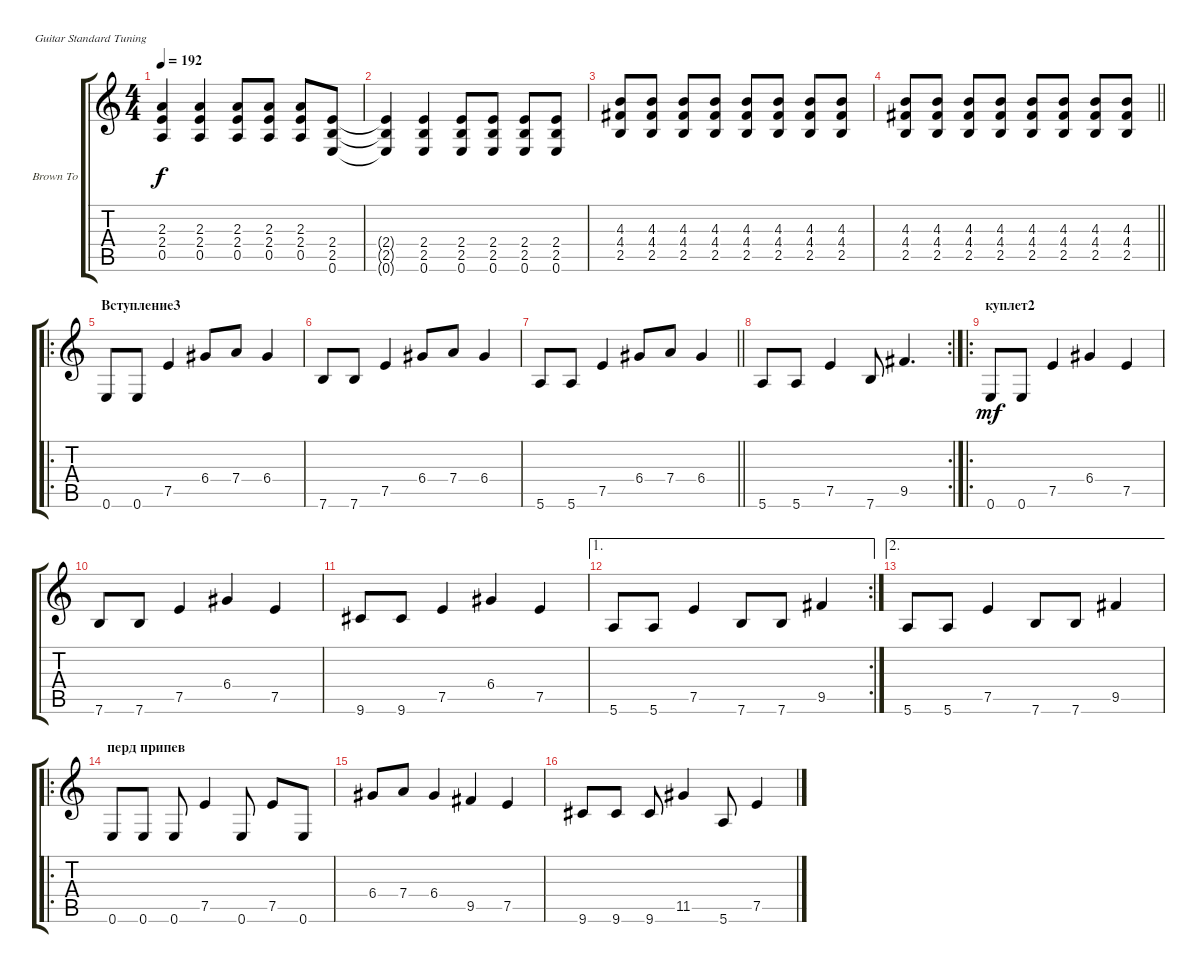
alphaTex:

\defaultSystemsLayout 4
\bracketExtendMode groupsimilarinstruments
\firstSystemTrackNameOrientation horizontal
\otherSystemsTrackNameOrientation horizontal
\track ("Tom Thacker" "Brown To") {instrument overdrivenguitar}
\staff {score tabs}
\tuning (E4 B3 G3 D3 A2 E2)
\ts (4 4)
\tempo 192
\clef g2
\ks c
(2.3 2.4 0.5).4{dy f} (2.3 2.4 0.5).4 (2.3 2.4 0.5).8 (2.3 2.4 0.5).8 (2.3 2.4 0.5).8 (2.4 2.5 0.6).8 |
(2.4{t} 2.5{t} 0.6{t}).4 (2.4 2.5 0.6).4 (2.4 2.5 0.6).8 (2.4 2.5 0.6).8 (2.4 2.5 0.6).8 (2.4 2.5 0.6).8 |
(4.3 4.4 2.5).8 (4.3 4.4 2.5).8 (4.3 4.4 2.5).8 (4.3 4.4 2.5).8 (4.3 4.4 2.5).8 (4.3 4.4 2.5).8 (4.3 4.4 2.5).8 (4.3 4.4 2.5).8 |
\barLineRight lightlight
(4.3 4.4 2.5).8 (4.3 4.4 2.5).8 (4.3 4.4 2.5).8 (4.3 4.4 2.5).8 (4.3 4.4 2.5).8 (4.3 4.4 2.5).8 (4.3 4.4 2.5).8 (4.3 4.4 2.5).8 |
\ro
\section ("" "Вступление3")
0.6.8 0.6.8 7.5.4 6.4.8 7.4.8 6.4.4 |
7.6.8 7.6.8 7.5.4 6.4.8 7.4.8 6.4.4 |
\barLineRight lightlight
5.6.8 5.6.8 7.5.4 6.4.8 7.4.8 6.4.4 |
\rc 2
5.6.8 5.6.8 7.5.4 7.6.8 9.5.4{d} |
\ro
\section ("" "куплет2")
0.6.8{dy mf} 0.6.8 7.5.4 6.4.4 7.5.4 |
7.6.8 7.6.8 7.5.4 6.4.4 7.5.4 |
9.6.8 9.6.8 7.5.4 6.4.4 7.5.4 |
\ae 1
\rc 2
5.6.8 5.6.8 7.5.4 7.6.8 7.6.8 9.5.4 |
\ae 2
5.6.8 5.6.8 7.5.4 7.6.8 7.6.8 9.5.4 |
\ro
\section ("" "перд припев")
0.6.8 0.6.8 0.6.8 7.5.4 0.6.8 7.5.8 0.6.8 |
6.4.8 7.4.8 6.4.4 9.5.4 7.5.4 |
9.6.8 9.6.8 9.6.8 11.5.4 5.6.8 7.5.4
